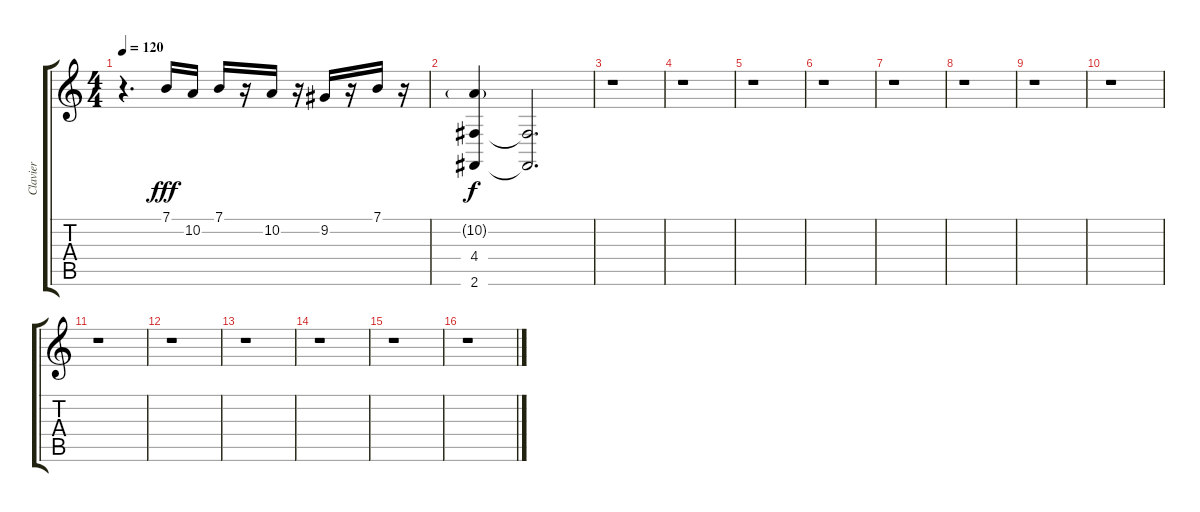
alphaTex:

\track ("Clavier" "Clavier") {instrument trumpet}
\staff {score tabs}
\tuning (E4 B3 G3 D3 A2 E2) {hide}
\ts (4 4)
\tempo 120
\clef g2
\ks c
r.4{d dy fff} 7.1.16 10.2.16 7.1.16 r.16 10.2.16 r.16 9.2.16 r.16 7.1.16 r.16 |
(10.2{g} 4.4 2.6).4{dy f} (4.4{t} 2.6{t}).2{d} |
r.1 |
r.1 |
r.1 |
r.1 |
r.1 |
r.1 |
r.1 |
r.1 |
r.1 |
r.1 |
r.1 |
r.1 |
r.1 |
r.1
